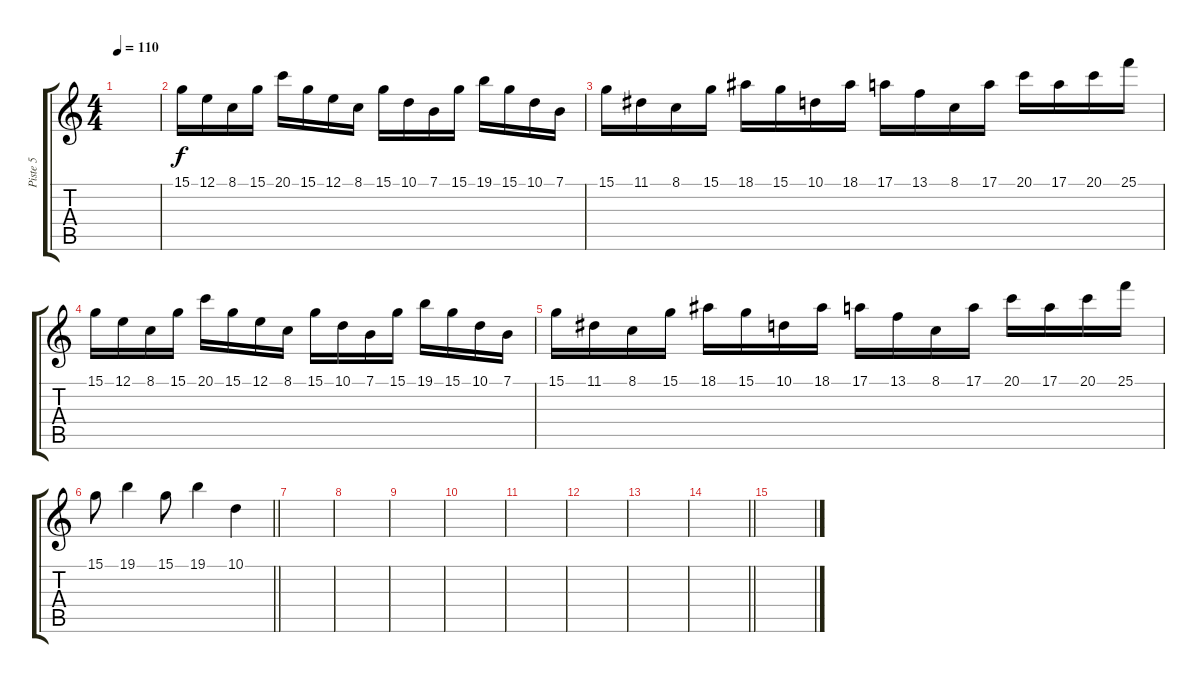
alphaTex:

\track ("Piste 5" "Piste 5") {instrument panflute}
\staff {score tabs}
\tuning (E4 B3 G3 D3 A2 E2) {hide}
\ts (4 4)
\tempo 110
\clef g2
\ks c
|
15.1.16 12.1.16 8.1.16 15.1.16 20.1.16 15.1.16 12.1.16 8.1.16 15.1.16 10.1.16 7.1.16 15.1.16 19.1.16 15.1.16 10.1.16 7.1.16 |
15.1.16 11.1.16 8.1.16 15.1.16 18.1.16 15.1.16 10.1.16 18.1.16 17.1.16 13.1.16 8.1.16 17.1.16 20.1.16 17.1.16 20.1.16 25.1.16 |
15.1.16 12.1.16 8.1.16 15.1.16 20.1.16 15.1.16 12.1.16 8.1.16 15.1.16 10.1.16 7.1.16 15.1.16 19.1.16 15.1.16 10.1.16 7.1.16 |
15.1.16 11.1.16 8.1.16 15.1.16 18.1.16 15.1.16 10.1.16 18.1.16 17.1.16 13.1.16 8.1.16 17.1.16 20.1.16 17.1.16 20.1.16 25.1.16 |
\barLineRight lightlight
15.1.8 19.1.4 15.1.8 19.1.4 10.1.4 |
\section ("" "")
|
|
|
|
|
|
|
\barLineRight lightlight
|
\section ("" "")
